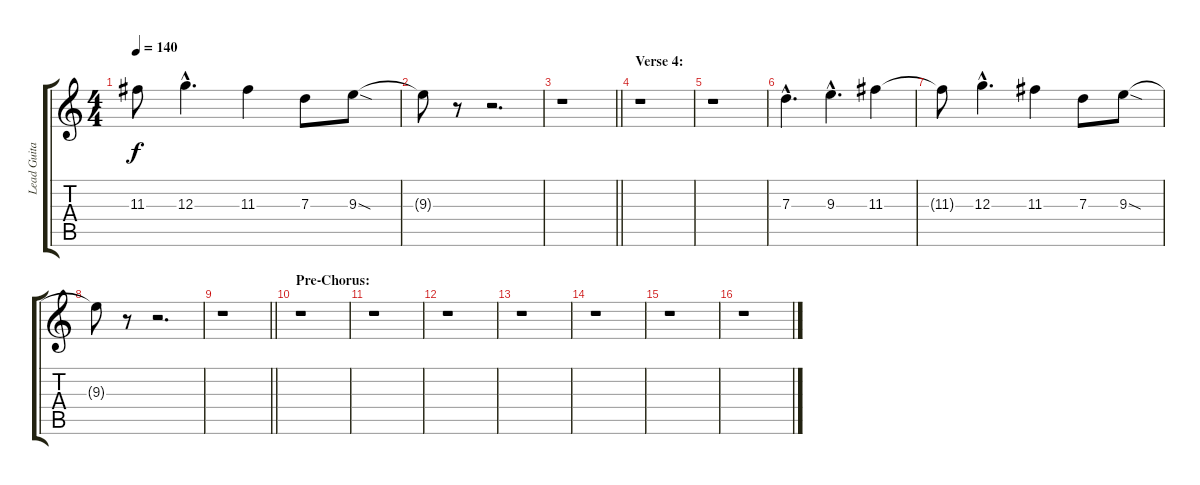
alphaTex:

\track ("Lead Guitar 2" "Lead Guita") {instrument overdrivenguitar}
\staff {score tabs}
\tuning (E4 B3 G3 D3 A2 E2) {hide}
\ts (4 4)
\tempo 140
\clef g2
\ks c
11.3{t}.8{dy f} 12.3{hac}.4{d} 11.3.4 7.3.8 9.3{sod}.8 |
9.3{t}.8 r.8 r.2{d} |
\barLineRight lightlight
r.1 |
\section ("" "Verse 4:")
r.1 |
r.1 |
7.3{hac}.4{d} 9.3{hac}.4{d} 11.3.4 |
11.3{t}.8 12.3{hac}.4{d} 11.3.4 7.3.8 9.3{sod}.8 |
9.3{t}.8 r.8 r.2{d} |
\barLineRight lightlight
r.1 |
\section ("" "Pre-Chorus:")
r.1 |
r.1 |
r.1 |
r.1 |
r.1 |
r.1 |
r.1
